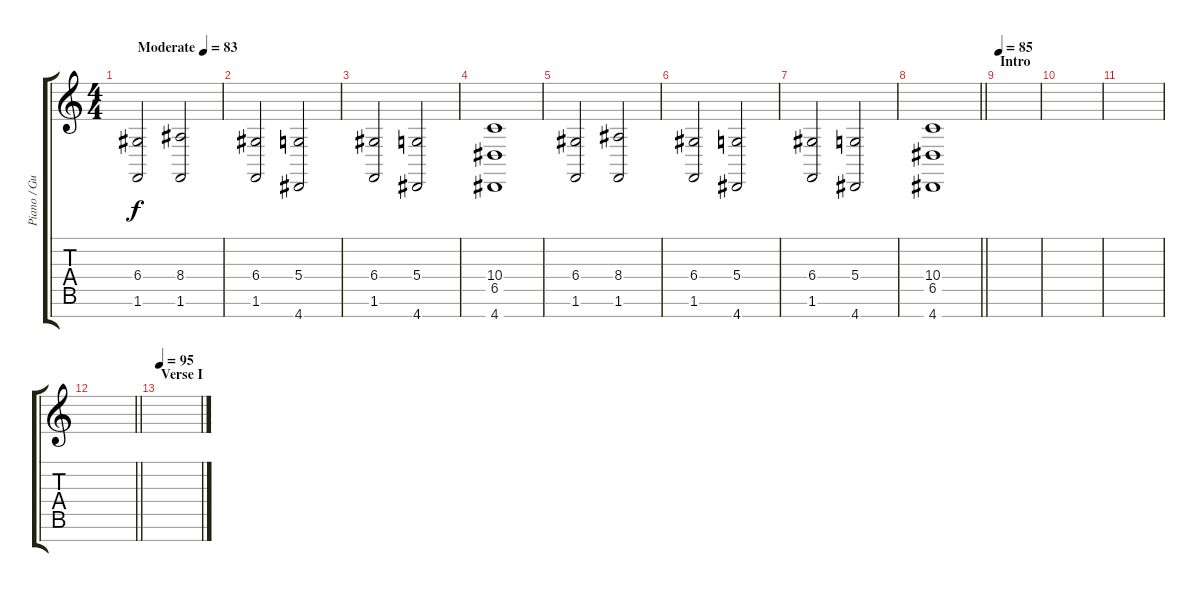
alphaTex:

\track ("Piano / Guitar overdubs" "Piano / Gu") {instrument acousticgrandpiano}
\staff {score tabs}
\tuning (E4 B3 G3 D3 A2 E2 B1) {hide}
\ts (4 4)
\tempo (83 "Moderate")
\clef g2
\ks c
(6.4 1.6).2{dy f instrument acousticgrandpiano} (8.4 1.6).2 |
(6.4 1.6).2 (5.4 4.7).2 |
(6.4 1.6).2 (5.4 4.7).2 |
(10.4 6.5 4.7).1 |
(6.4 1.6).2 (8.4 1.6).2 |
(6.4 1.6).2 (5.4 4.7).2 |
(6.4 1.6).2 (5.4 4.7).2 |
\barLineRight lightlight
(10.4 6.5 4.7).1 |
\section ("" "Intro")
\tempo 85
|
|
|
\barLineRight lightlight
|
\section ("" "Verse I")
\tempo 95
